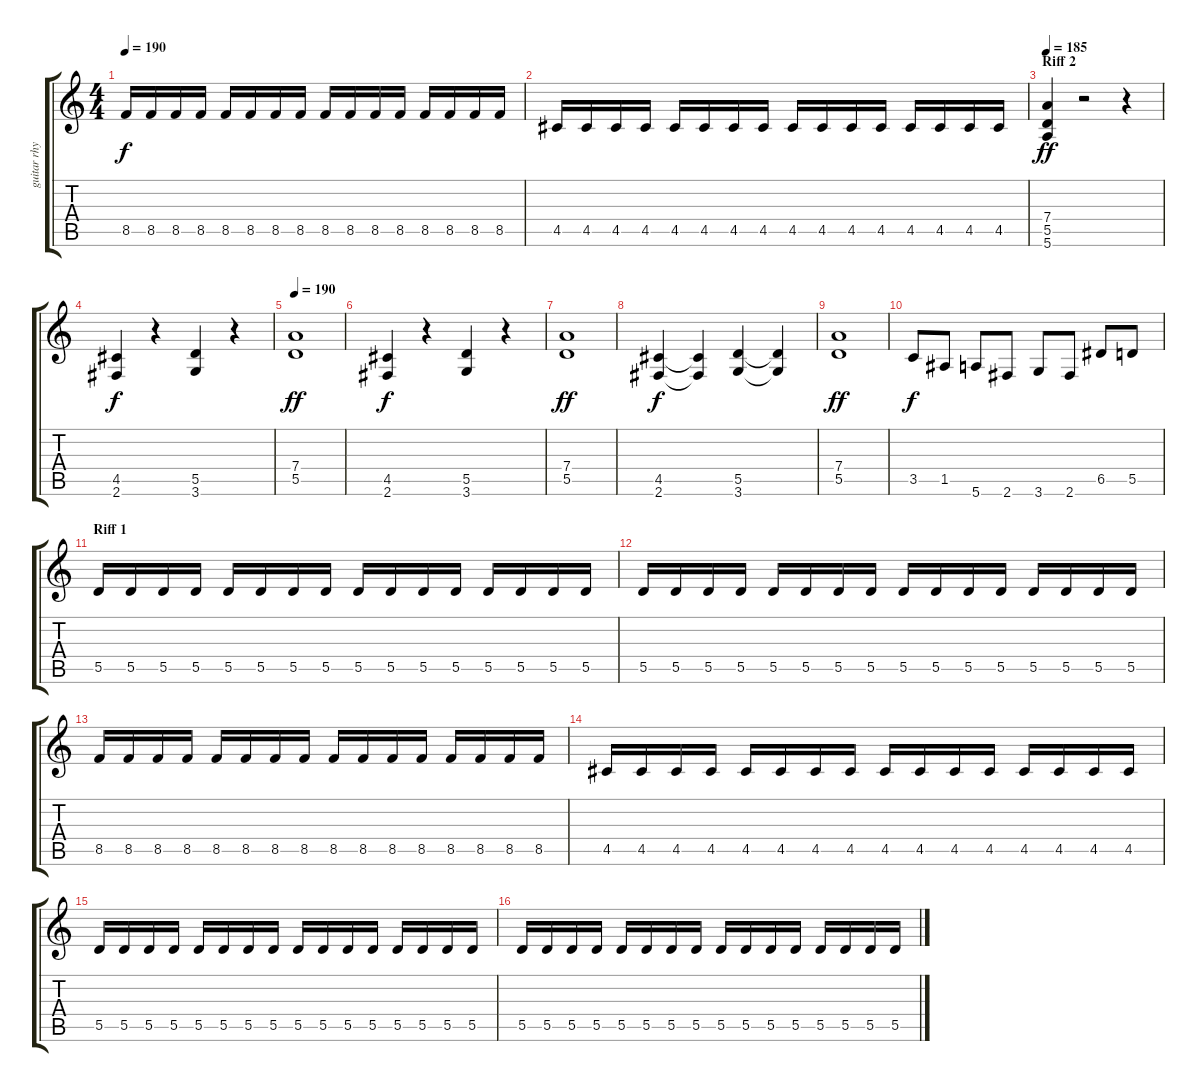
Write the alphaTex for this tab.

\track ("guitar rhythm " "guitar rhy") {instrument distortionguitar}
\staff {score tabs}
\tuning (E4 B3 G3 D3 A2 E2) {hide}
\ts (4 4)
\tempo 190
\clef g2
\ks c
8.5.16{dy f} 8.5.16 8.5.16 8.5.16 8.5.16 8.5.16 8.5.16 8.5.16 8.5.16 8.5.16 8.5.16 8.5.16 8.5.16 8.5.16 8.5.16 8.5.16 |
4.5.16 4.5.16 4.5.16 4.5.16 4.5.16 4.5.16 4.5.16 4.5.16 4.5.16 4.5.16 4.5.16 4.5.16 4.5.16 4.5.16 4.5.16 4.5.16 |
\section ("" "Riff 2")
\tempo 185
(7.4 5.5 5.6).4{dy ff} r.2 r.4 |
(4.5 2.6).4{dy f} r.4 (5.5 3.6).4 r.4 |
\tempo 190
(7.4 5.5).1{dy ff} |
(4.5 2.6).4{dy f} r.4 (5.5 3.6).4 r.4 |
(7.4 5.5).1{dy ff} |
(4.5 2.6).4{dy f} (4.5{t} 2.6{t}).4 (5.5 3.6).4 (5.5{t} 3.6{t}).4 |
(7.4 5.5).1{dy ff} |
3.5.8{dy f} 1.5.8 5.6.8 2.6.8 3.6.8 2.6.8 6.5.8 5.5.8 |
\section ("" "Riff 1")
5.5.16 5.5.16 5.5.16 5.5.16 5.5.16 5.5.16 5.5.16 5.5.16 5.5.16 5.5.16 5.5.16 5.5.16 5.5.16 5.5.16 5.5.16 5.5.16 |
5.5.16 5.5.16 5.5.16 5.5.16 5.5.16 5.5.16 5.5.16 5.5.16 5.5.16 5.5.16 5.5.16 5.5.16 5.5.16 5.5.16 5.5.16 5.5.16 |
8.5.16 8.5.16 8.5.16 8.5.16 8.5.16 8.5.16 8.5.16 8.5.16 8.5.16 8.5.16 8.5.16 8.5.16 8.5.16 8.5.16 8.5.16 8.5.16 |
4.5.16 4.5.16 4.5.16 4.5.16 4.5.16 4.5.16 4.5.16 4.5.16 4.5.16 4.5.16 4.5.16 4.5.16 4.5.16 4.5.16 4.5.16 4.5.16 |
5.5.16 5.5.16 5.5.16 5.5.16 5.5.16 5.5.16 5.5.16 5.5.16 5.5.16 5.5.16 5.5.16 5.5.16 5.5.16 5.5.16 5.5.16 5.5.16 |
5.5.16 5.5.16 5.5.16 5.5.16 5.5.16 5.5.16 5.5.16 5.5.16 5.5.16 5.5.16 5.5.16 5.5.16 5.5.16 5.5.16 5.5.16 5.5.16
